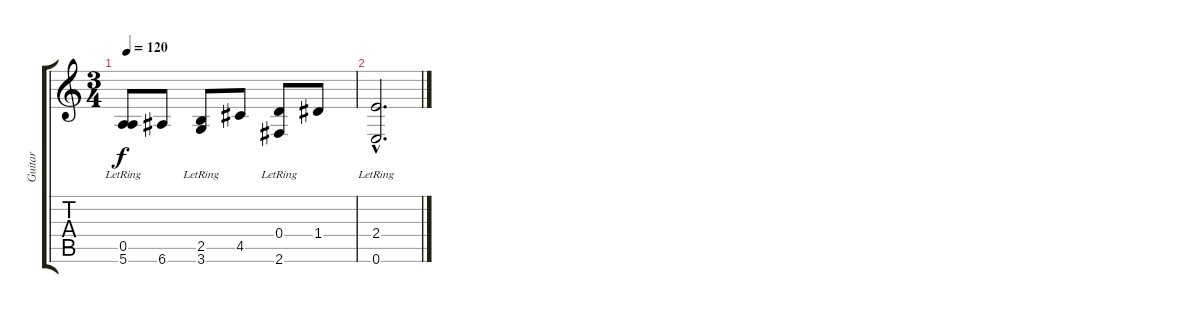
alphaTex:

\track ("Guitar" "Guitar") {instrument acousticguitarnylon}
\staff {score tabs}
\tuning (E4 B3 G3 D3 A2 E2) {hide}
\ts (3 4)
\tempo 120
\clef g2
\ks c
(0.5{lr} 5.6).8{dy f} 6.6.8 (2.5 3.6{lr}).8 4.5.8 (0.4 2.6{lr}).8 1.4.8 |
(2.4{hac} 0.6{hac lr}).2{d}
